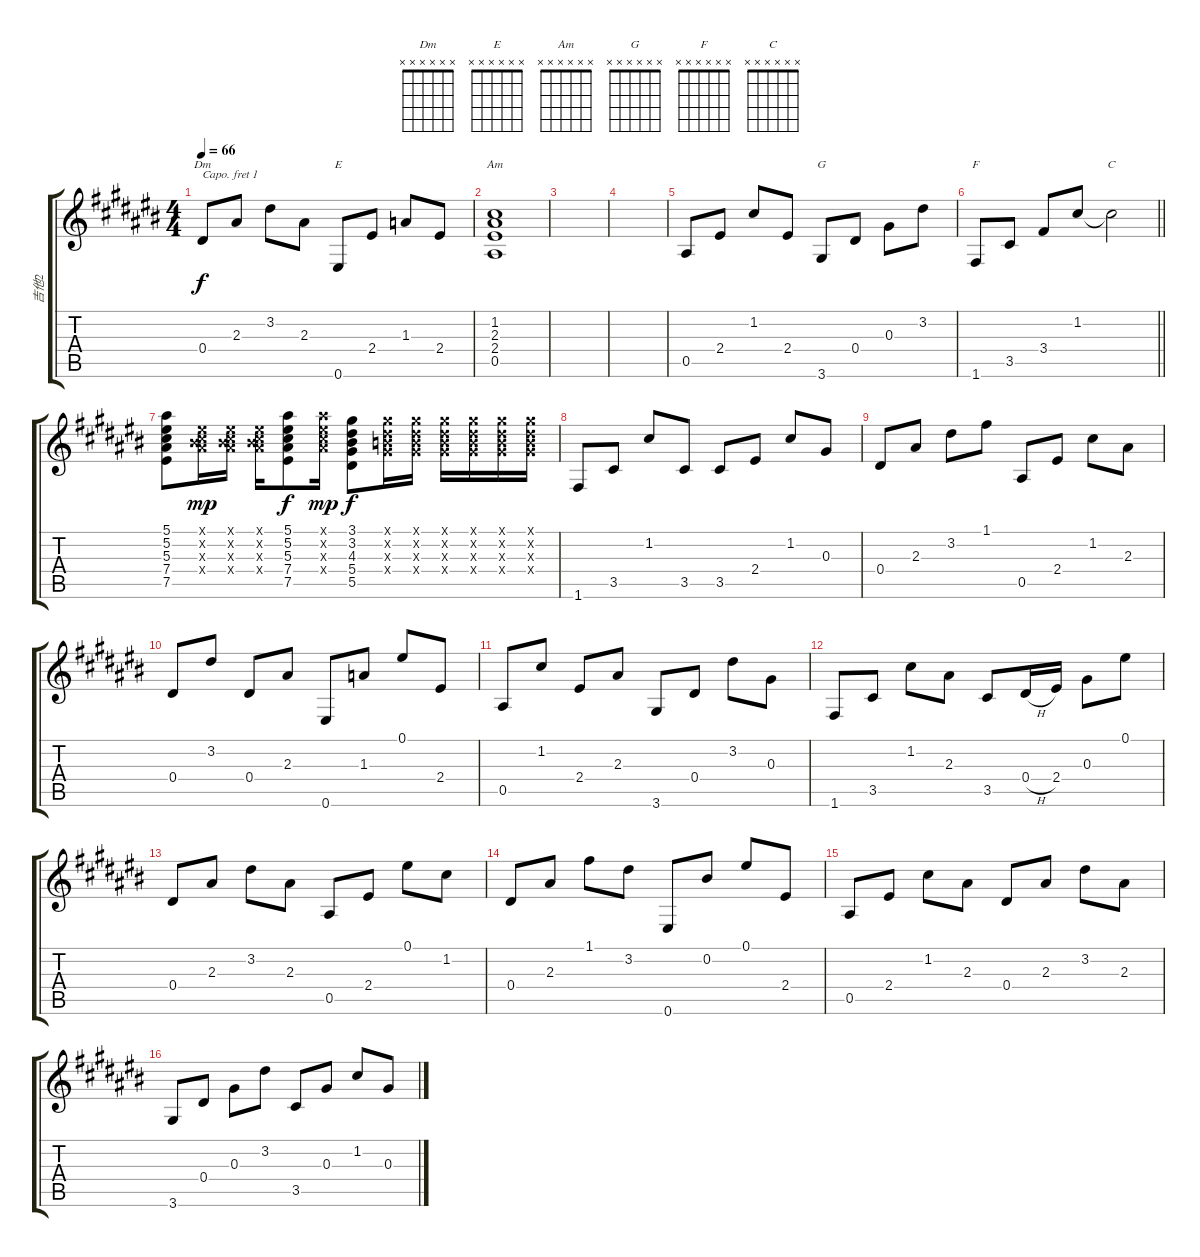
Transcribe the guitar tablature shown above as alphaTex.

\track ("吉他2" "吉他2") {instrument acousticguitarsteel}
\staff {score tabs}
\capo 1
\tuning (E4 B3 G3 D3 A2 E2) {hide}
\chord ("Dm" x x x x x x)
\chord ("E" x x x x x x)
\chord ("Am" x x x x x x)
\chord ("G" x x x x x x)
\chord ("F" x x x x x x)
\chord ("C" x x x x x x)
\ts (4 4)
\tempo 66
\clef g2
\ks c#
0.4.8{ch "Dm" dy f} 2.3.8 3.2.8 2.3.8 0.6.8{ch "E"} 2.4.8 1.3.8 2.4.8 |
(1.2 2.3 2.4 0.5).1{ch "Am"} |
|
|
0.5.8 2.4.8 1.2.8 2.4.8 3.6.8{ch "G"} 0.4.8 0.3.8 3.2.8 |
\barLineRight lightlight
1.6.8{ch "F"} 3.5.8 3.4.8 1.2.8 1.2{t}.2{ch "C"} |
(5.1 5.2 5.3 7.4 7.5).8 (0.1{x} 0.2{x} 5.3{x} 7.4{x}).16{dy mp} (0.1{x} 0.2{x} 5.3{x} 7.4{x}).16 (0.1{x} 0.2{x} 5.3{x} 7.4{x}).16 (5.1 5.2 5.3 7.4 7.5).8{dy f} (5.1{x} 5.2{x} 5.3{x} 7.4{x}).16{dy mp} (3.1 3.2 4.3 5.4 5.5).8{dy f} (3.1{x} 3.2{x} 3.3{x} 5.4{x}).16 (3.1{x} 3.2{x} 3.3{x} 5.4{x}).16 (3.1{x} 3.2{x} 3.3{x} 5.4{x}).16 (3.1{x} 3.2{x} 3.3{x} 5.4{x}).16 (3.1{x} 3.2{x} 3.3{x} 5.4{x}).16 (3.1{x} 3.2{x} 3.3{x} 5.4{x}).16 |
1.6.8 3.5.8 1.2.8 3.5.8 3.5.8 2.4.8 1.2.8 0.3.8 |
0.4.8 2.3.8 3.2.8 1.1.8 0.5.8 2.4.8 1.2.8 2.3.8 |
0.4.8 3.2.8 0.4.8 2.3.8 0.6.8 1.3.8 0.1.8 2.4.8 |
0.5.8 1.2.8 2.4.8 2.3.8 3.6.8 0.4.8 3.2.8 0.3.8 |
1.6.8 3.5.8 1.2.8 2.3.8 3.5.8 0.4{h}.16 2.4.16 0.3.8 0.1.8 |
0.4.8 2.3.8 3.2.8 2.3.8 0.5.8 2.4.8 0.1.8 1.2.8 |
0.4.8 2.3.8 1.1.8 3.2.8 0.6.8 0.2.8 0.1.8 2.4.8 |
0.5.8 2.4.8 1.2.8 2.3.8 0.4.8 2.3.8 3.2.8 2.3.8 |
3.6.8 0.4.8 0.3.8 3.2.8 3.5.8 0.3.8 1.2.8 0.3.8
